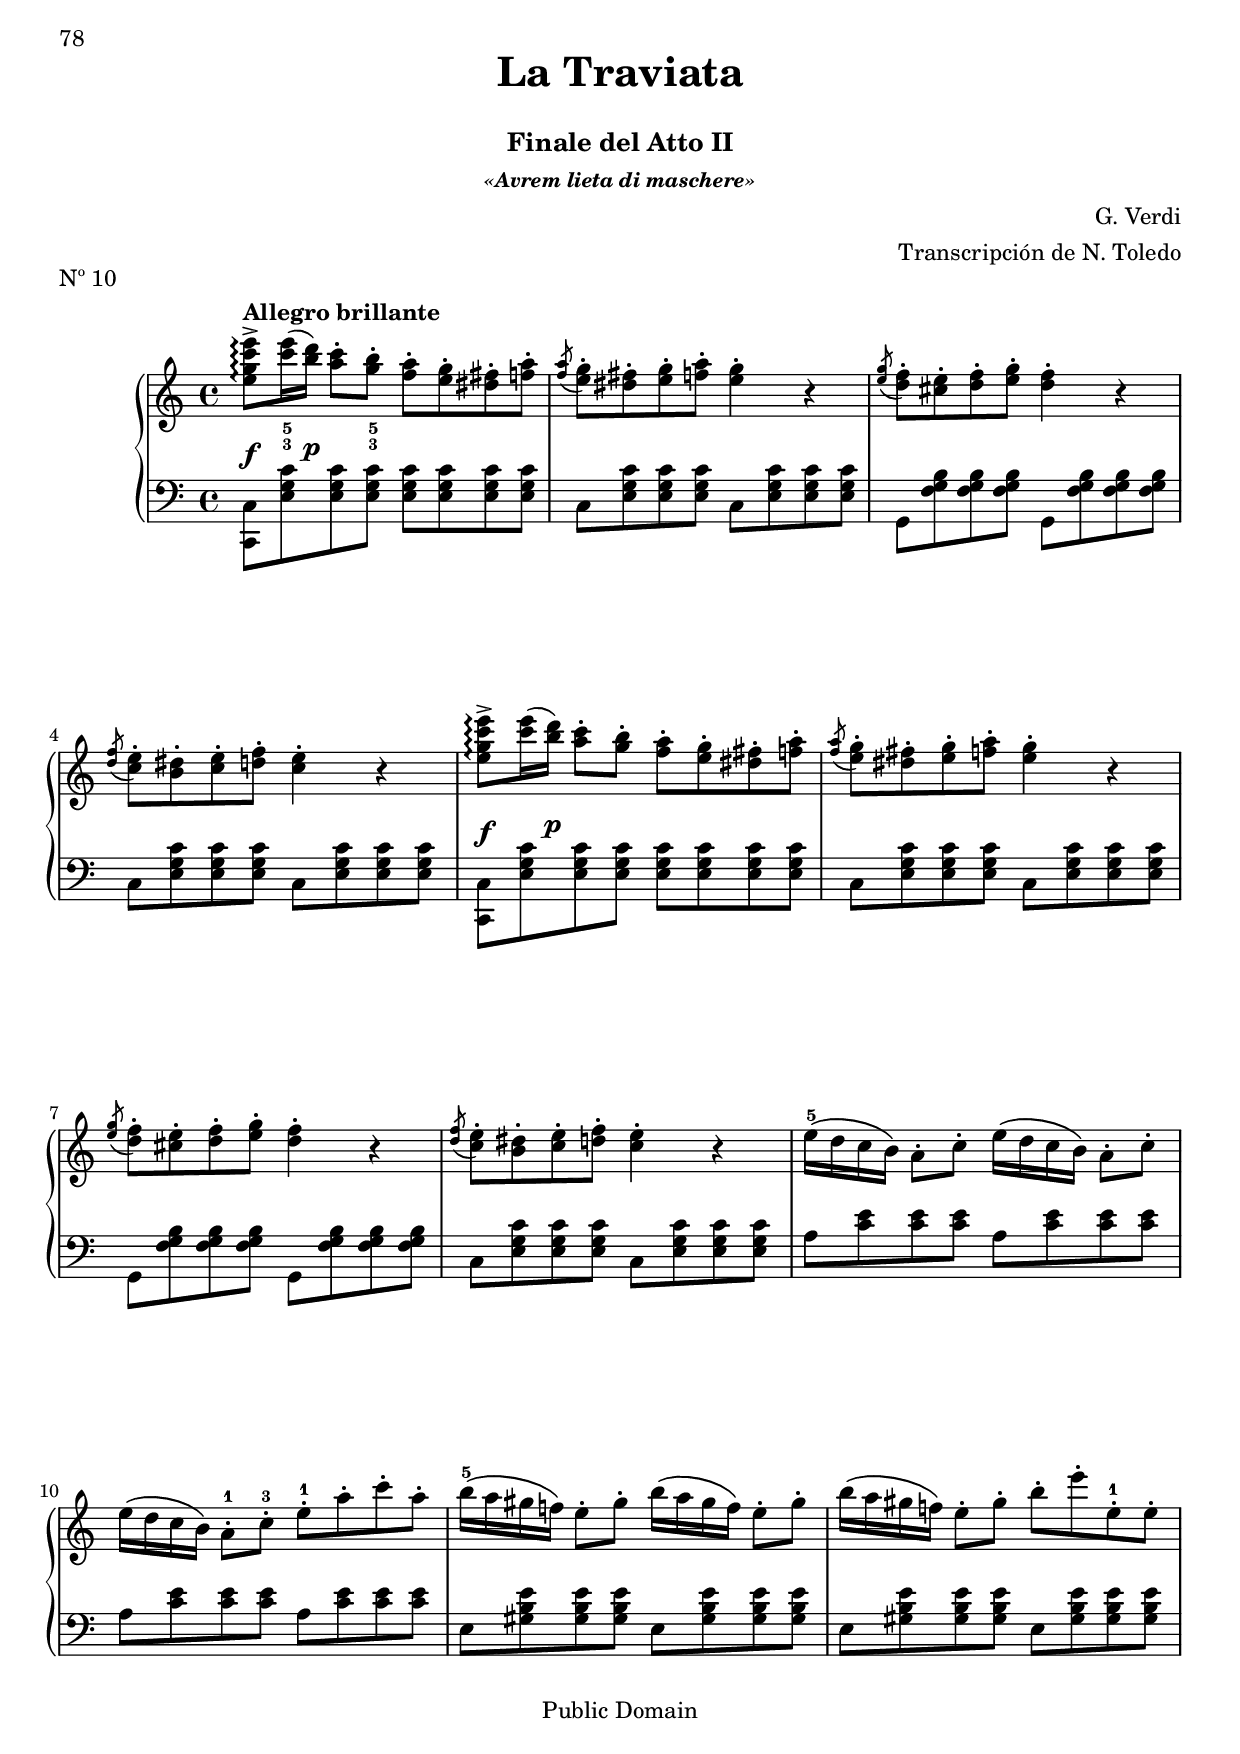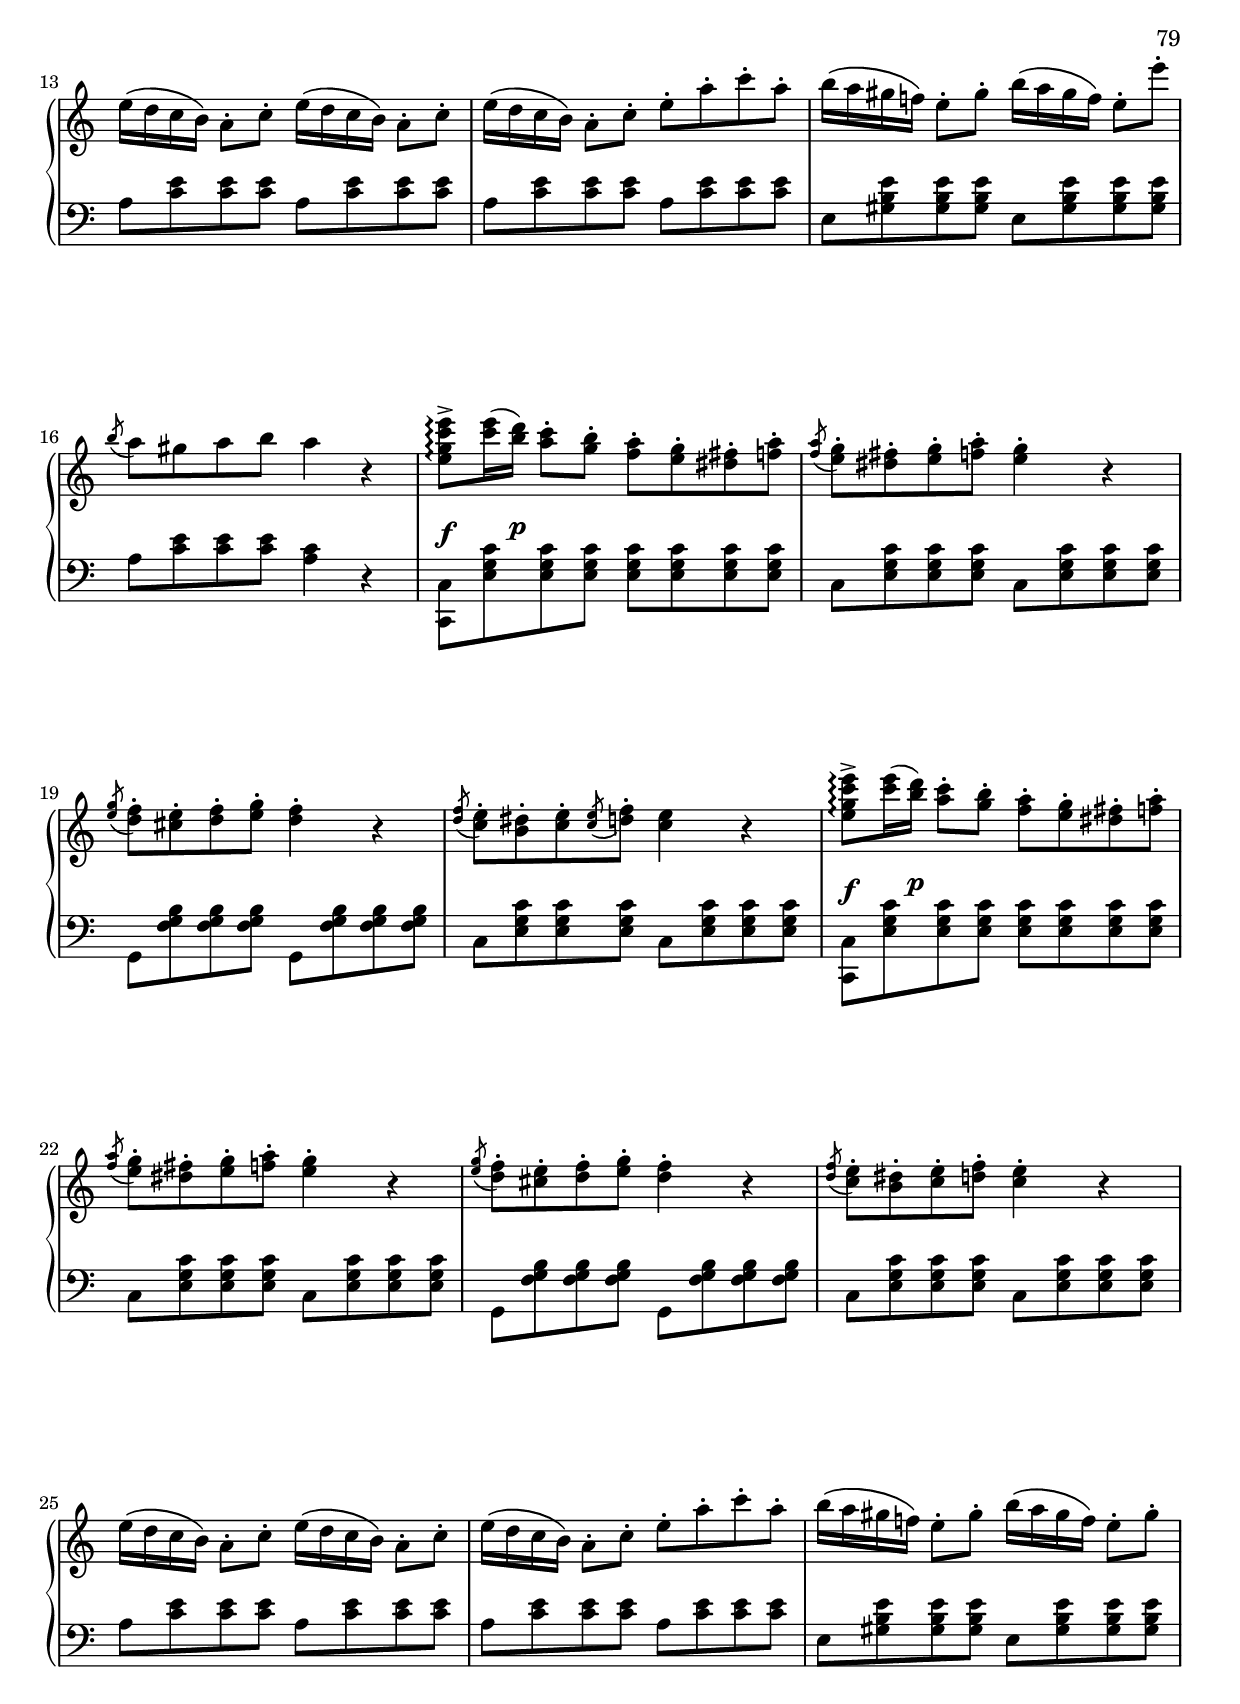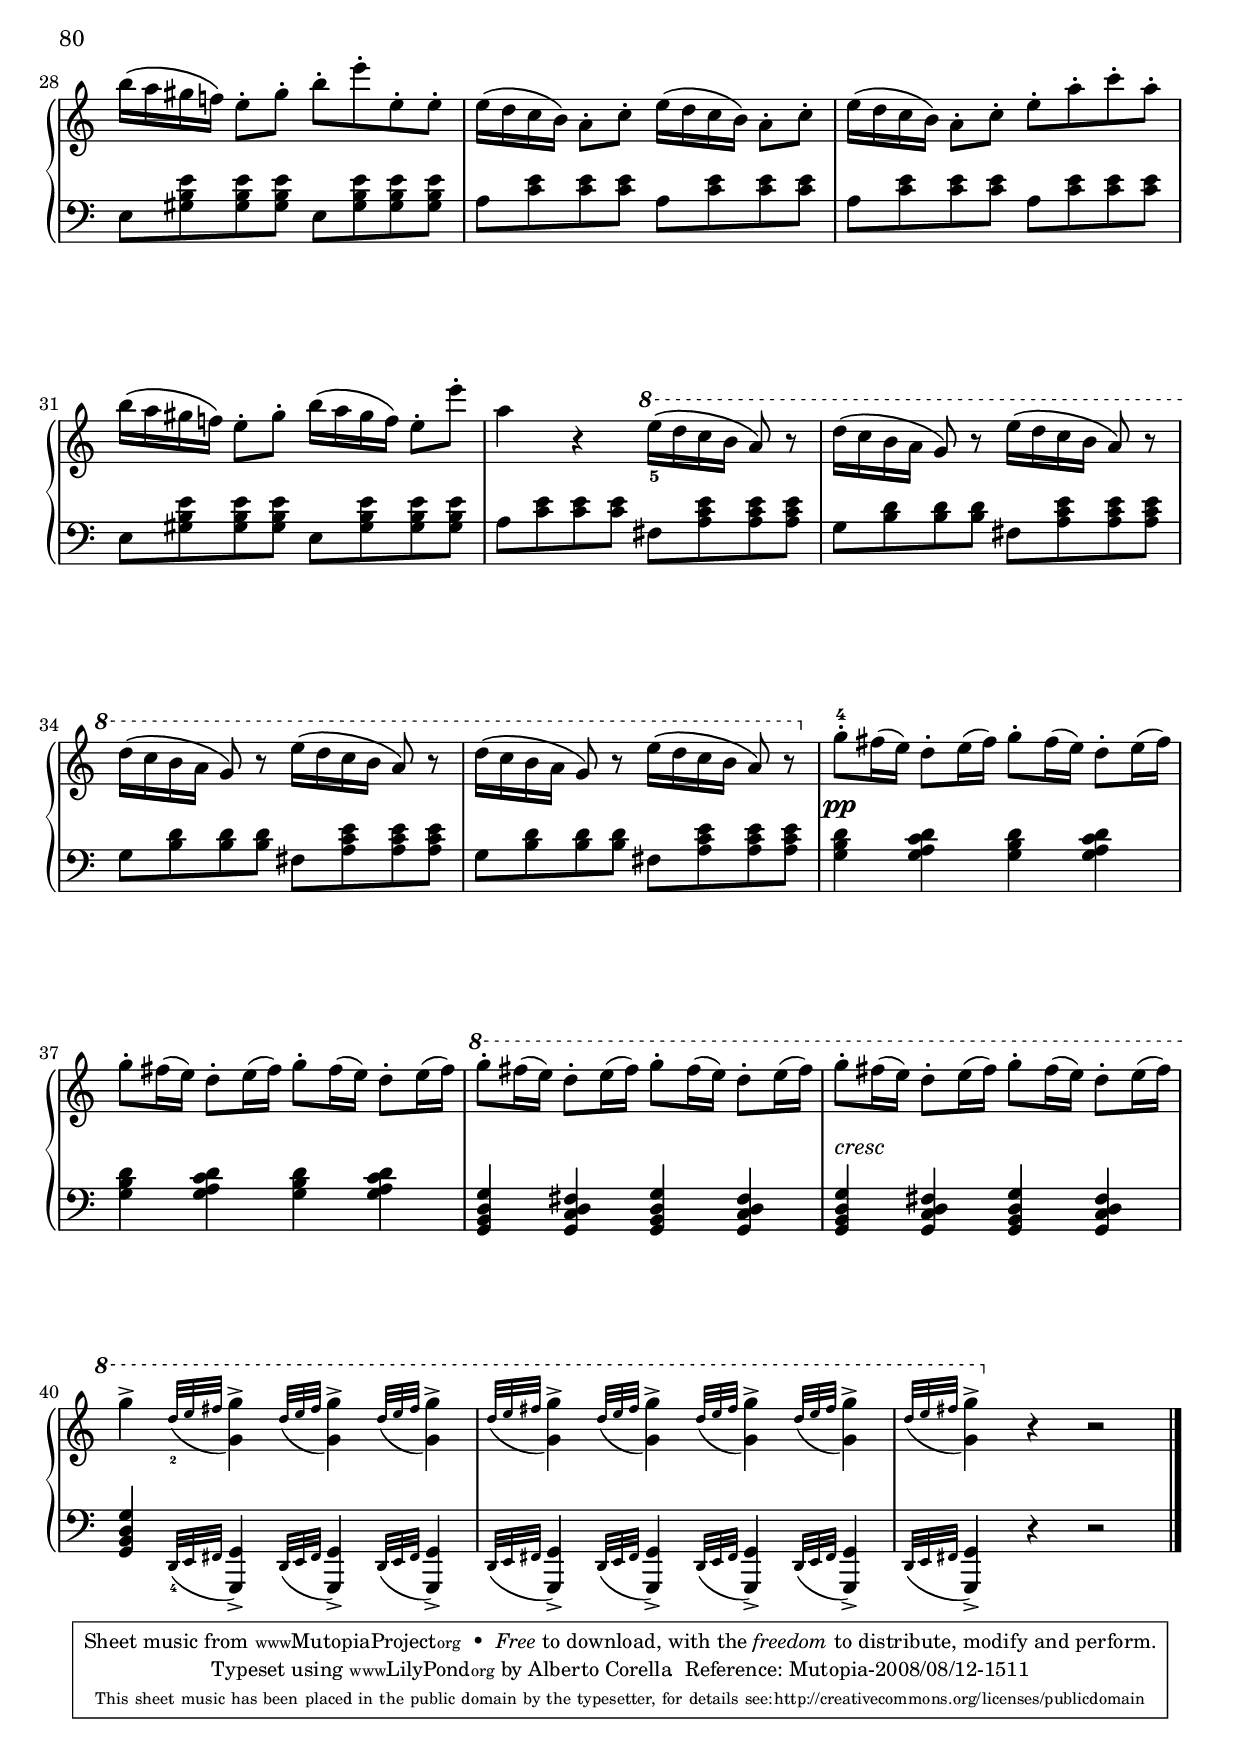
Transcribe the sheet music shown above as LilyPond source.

\version "2.10.33"
\header {
    title = \markup \center-align { \bigger "La Traviata" " "}
    subtitle = "Finale del Atto II"
    subsubtitle = \markup {\italic "«Avrem lieta di maschere»"}
    composer = "G. Verdi"
    arranger = "Transcripción de N. Toledo"
    piece = "Nº 10"

    %copyright = "Calcografía de la 'Nueva Biblioteca Musical Económica', 1857-1869"
    % Mutopia headers
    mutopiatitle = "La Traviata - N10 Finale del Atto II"
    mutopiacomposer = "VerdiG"
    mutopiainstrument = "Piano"
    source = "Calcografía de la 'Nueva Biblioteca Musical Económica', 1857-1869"
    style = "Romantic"
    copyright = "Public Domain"
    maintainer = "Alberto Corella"
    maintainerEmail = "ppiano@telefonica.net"
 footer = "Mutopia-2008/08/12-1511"
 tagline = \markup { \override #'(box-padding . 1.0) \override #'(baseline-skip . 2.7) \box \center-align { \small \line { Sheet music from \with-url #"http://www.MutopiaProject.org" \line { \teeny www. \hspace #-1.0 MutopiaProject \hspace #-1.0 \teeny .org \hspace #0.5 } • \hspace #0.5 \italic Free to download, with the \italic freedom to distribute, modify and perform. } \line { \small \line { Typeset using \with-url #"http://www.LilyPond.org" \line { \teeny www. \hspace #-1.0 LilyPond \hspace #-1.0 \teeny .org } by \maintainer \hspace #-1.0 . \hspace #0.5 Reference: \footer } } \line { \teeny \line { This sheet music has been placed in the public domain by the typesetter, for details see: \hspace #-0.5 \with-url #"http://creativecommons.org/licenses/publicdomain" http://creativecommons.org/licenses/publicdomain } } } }
}


upper = \relative c'' {
    \clef treble
    \key c \major
    \time 4/4
    \set fingeringOrientations = #'(down)
    \once\override DynamicLineSpanner #'padding = #2.5
    <e g c e>8->\arpeggio\f^\markup{\bold "Allegro brillante"} <c'-3 e-5>16( \once\override DynamicLineSpanner #'padding = #2.5 <b d>)\p <a c>8-. <g-3 b-5>-. <f a>-. <e g>-. <dis fis>-. <f a>-. |
    \acciaccatura <f a>8 <e g>-. <dis fis>-. <e g>-. <f a>-. <e g>4-. r |
    \acciaccatura <e g>8 <d f>-. <cis e>-. <d f>-. <e g>-. <d f>4-. r | % 1.1 - 3
    \acciaccatura <d f>8 <c e>-. <b dis>-. <c e>-. <d f>-. <c e>4-. r |
    \once\override DynamicLineSpanner #'padding = #2.5
    <e g c e>8->\arpeggio\f <c' e>16( \once\override DynamicLineSpanner #'padding = #2.5 <b d>)\p <a c>8-. <g b>-. <f a>-. <e g>-. <dis fis>-. <f a>-. |
    \acciaccatura <f a>8 <e g>-. <dis fis>-. <e g>-. <f a>-. <e g>4-. r |
    \acciaccatura <e g>8 <d f>-. <cis e>-. <d f>-. <e g>-. <d f>4-. r | % 1.2 - 7
    \acciaccatura <d f>8 <c e>-. <b dis>-. <c e>-. <d f>-. <c e>4-. r |
    e16-5\( d c b\) a8-. c-. e16\( d c b\) a8-. c-. |
    e16\( d c b\) a8-.-1 c-.-3 e-.-1 a-. c-. a-. |
    b16-5\( a gis f!\) e8-. gis-. b16\( a gis f\) e8-. gis-. | % 1.3 - 11
    b16\( a gis f!\) e8-. gis-. b-. e-. e,-.-1 e-. |
    e16\( d c b\) a8-. c-. e16\( d c b\) a8-. c-. |
    e16\( d c b\) a8-. c-. e-. a-. c-. a-. |
    b16\( a gis f!\) e8-. gis-. b16\( a gis f\) e8-. e'-. | % 1.4 - 15
    \acciaccatura b8 a gis a b a4 r |
    \once\override DynamicLineSpanner #'padding = #2.5
    <e g c e>8->\arpeggio\f <c' e>16( \once\override DynamicLineSpanner #'padding = #2.5 <b d>)\p <a c>8-. <g b>-. <f a>-. <e g>-. <dis fis>-. <f a>-. |
    \acciaccatura <f a>8 <e g>-. <dis fis>-. <e g>-. <f a>-. <e g>4-. r |
    \acciaccatura <e g>8 <d f>-. <cis e>-. <d f>-. <e g>-. <d f>4-. r |% 1.5 - 19
    \acciaccatura <d f>8 <c e>-. <b dis>-. <c e>-. \acciaccatura <c e>8 <d f>-. <c e>4 r |
    \once\override DynamicLineSpanner #'padding = #2.5
    <e g c e>8->\arpeggio\f <c' e>16( \once\override DynamicLineSpanner #'padding = #2.5 <b d>)\p <a c>8-. <g b>-. <f a>-. <e g>-. <dis fis>-. <f a>-. |
    \acciaccatura <f a>8 <e g>-. <dis fis>-. <e g>-. <f a>-. <e g>4-. r |
    \acciaccatura <e g>8 <d f>-. <cis e>-. <d f>-. <e g>-. <d f>4-. r | % 2.1 - 23
    \acciaccatura <d f>8 <c e>-. <b dis>-. <c e>-. <d f>-. <c e>4-. r |
    e16-\( d c b\) a8-. c-. e16\( d c b\) a8-. c-. |
    e16\( d c b\) a8-. c-. e-. a-. c-. a-. |
    b16-\( a gis f!\) e8-. gis-. b16\( a gis f\) e8-. gis-. | % 2.2 - 27
    b16\( a gis f!\) e8-. gis-. b-. e-. e,-. e-. |
    e16\( d c b\) a8-. c-. e16\( d c b\) a8-. c-. |
    e16\( d c b\) a8-. c-. e-. a-. c-. a-. |
    b16\( a gis f!\) e8-. gis-. b16\( a gis f\) e8-. e'-. | % 2.3 - 31
    a,4 r #(set-octavation 1) e'16_5\( d c b a8\) r |
    d16\( c b a g8\) r e'16\( d c b a8\) r |
    d16\( c b a g8\) r e'16\( d c b a8\) r |
    d16\( c b a g8\) r e'16\( d c b a8\) r #(set-octavation 0) | % 2.4 - 35
    \once\override DynamicLineSpanner #'padding = #1.5
    g8-.-4\pp fis16( e) d8-. e16( fis) g8-. fis16( e) d8-. e16( fis) |
    g8-. fis16( e) d8-. e16( fis) g8-. fis16( e) d8-. e16( fis) |
    \once\override Staff.OttavaBracket #'padding = #1
    #(set-octavation 1)
    g'8-. fis16( e) d8-. e16( fis) g8-. fis16( e) d8-. e16( fis) |
    \once\override TextScript #'padding = #3
    g8-._\markup{\italic "cresc"} fis16( e) d8-. e16( fis) g8-. fis16( e) d8-. e16( fis) | % 2.5 - 39
    g4-> \appoggiatura {d32_2[ e fis]} <g g,>4-> \appoggiatura {d32[ e fis]} <g g,>4-> \appoggiatura {d32[ e fis]} <g g,>4-> |
    \appoggiatura {d32[ e fis]} <g g,>4-> \appoggiatura {d32[ e fis]} <g g,>4-> \appoggiatura {d32[ e fis]} <g g,>4-> \appoggiatura {d32[ e fis]} <g g,>4-> |
    \appoggiatura {d32[ e fis]} <g g,>4-> #(set-octavation 0) r r2 | % fin
    \bar "|."
}
lower = \relative c {
    \clef bass
    \key c \major
    \time 4/4
    \stemDown
    <c c,>8 <e g c> <e g c> <e g c> <e g c> <e g c> <e g c> <e g c> |
    c <e g c> <e g c> <e g c> c <e g c> <e g c> <e g c> |
    g, <f' g b> <f g b> <f g b> g, <f' g b> <f g b> <f g b> | % 1.1 - 3
    c <e g c> <e g c> <e g c> c <e g c> <e g c> <e g c> |
    <c c,>8 <e g c> <e g c> <e g c> <e g c> <e g c> <e g c> <e g c> |
    c <e g c> <e g c> <e g c> c <e g c> <e g c> <e g c> |
    g, <f' g b> <f g b> <f g b> g, <f' g b> <f g b> <f g b> | % 1.2 - 7
    c <e g c> <e g c> <e g c> c <e g c> <e g c> <e g c> |
    a <c e> <c e> <c e> a <c e> <c e> <c e> |
    a <c e> <c e> <c e> a <c e> <c e> <c e> |
    e, <gis b e> <gis b e> <gis b e> e <gis b e> <gis b e> <gis b e> | % 1.3 - 11
    e <gis b e> <gis b e> <gis b e> e <gis b e> <gis b e> <gis b e> |
    a <c e> <c e> <c e> a <c e> <c e> <c e> |
    a <c e> <c e> <c e> a <c e> <c e> <c e> |
    e, <gis b e> <gis b e> <gis b e> e <gis b e> <gis b e> <gis b e> | % 1.4 - 15
    a <c e> <c e> <c e> <a c>4 r |
    <c, c,>8 <e g c> <e g c> <e g c> <e g c> <e g c> <e g c> <e g c> |
    c <e g c> <e g c> <e g c> c <e g c> <e g c> <e g c> |
    g, <f' g b> <f g b> <f g b> g, <f' g b> <f g b> <f g b> | % 1.5 - 19
    c <e g c> <e g c> <e g c> c <e g c> <e g c> <e g c> |
    <c c,>8 <e g c> <e g c> <e g c> <e g c> <e g c> <e g c> <e g c> |
    c <e g c> <e g c> <e g c> c <e g c> <e g c> <e g c> |
    g, <f' g b> <f g b> <f g b> g, <f' g b> <f g b> <f g b> | % 2.1 - 23
    c <e g c> <e g c> <e g c> c <e g c> <e g c> <e g c> |
    a <c e> <c e> <c e> a <c e> <c e> <c e> |
    a <c e> <c e> <c e> a <c e> <c e> <c e> |
    e, <gis b e> <gis b e> <gis b e> e <gis b e> <gis b e> <gis b e> | % 2.2 - 27
    e <gis b e> <gis b e> <gis b e> e <gis b e> <gis b e> <gis b e> |
    a <c e> <c e> <c e> a <c e> <c e> <c e> |
    a <c e> <c e> <c e> a <c e> <c e> <c e> |
    e, <gis b e> <gis b e> <gis b e> e <gis b e> <gis b e> <gis b e> | % 2.3 - 31
    a <c e> <c e> <c e> fis, <a c e> <a c e> <a c e> |
    g <b d> <b d> <b d> fis <a c e> <a c e> <a c e> |
    g <b d> <b d> <b d> fis <a c e> <a c e> <a c e> |
    g <b d> <b d> <b d> fis <a c e> <a c e> <a c e> | % 2.4 - 35
    <g b d>4 <g a c d> <g b d> <g a c d> |
    <g b d> <g a c d> <g b d> <g a c d> |
    \stemNeutral
    <g d b g> <fis d c g> <g d b g> <fis d c g> |
    <g d b g> <fis d c g> <g d b g> <fis d c g> | % 2.5 - 39
    <g d b g> \appoggiatura {d,32_4[ e fis]} <g g,>4-> \appoggiatura {d32[ e fis]} <g g,>4-> \appoggiatura {d32[ e fis]} <g g,>4-> |
    \appoggiatura {d32[ e fis]} <g g,>4-> \appoggiatura {d32[ e fis]} <g g,>4-> \appoggiatura {d32[ e fis]} <g g,>4-> \appoggiatura {d32[ e fis]} <g g,>4-> |
    \appoggiatura {d32[ e fis]} <g g,>4->  r r2 | % fin
    \bar "|." 
}
\score {
    \new PianoStaff <<
        \new Staff = upper { \upper } 
        \new Staff = lower { \lower }
       >>
       \layout {
        \context {
            \Staff
            \consists Span_arpeggio_engraver
        } 
       }
        \midi { }
     }

\paper {
    first-page-number = 78
    print-first-page-number = ##t
    ragged-last-bottom = ##f
    %#(set-paper-size "a4")
}
